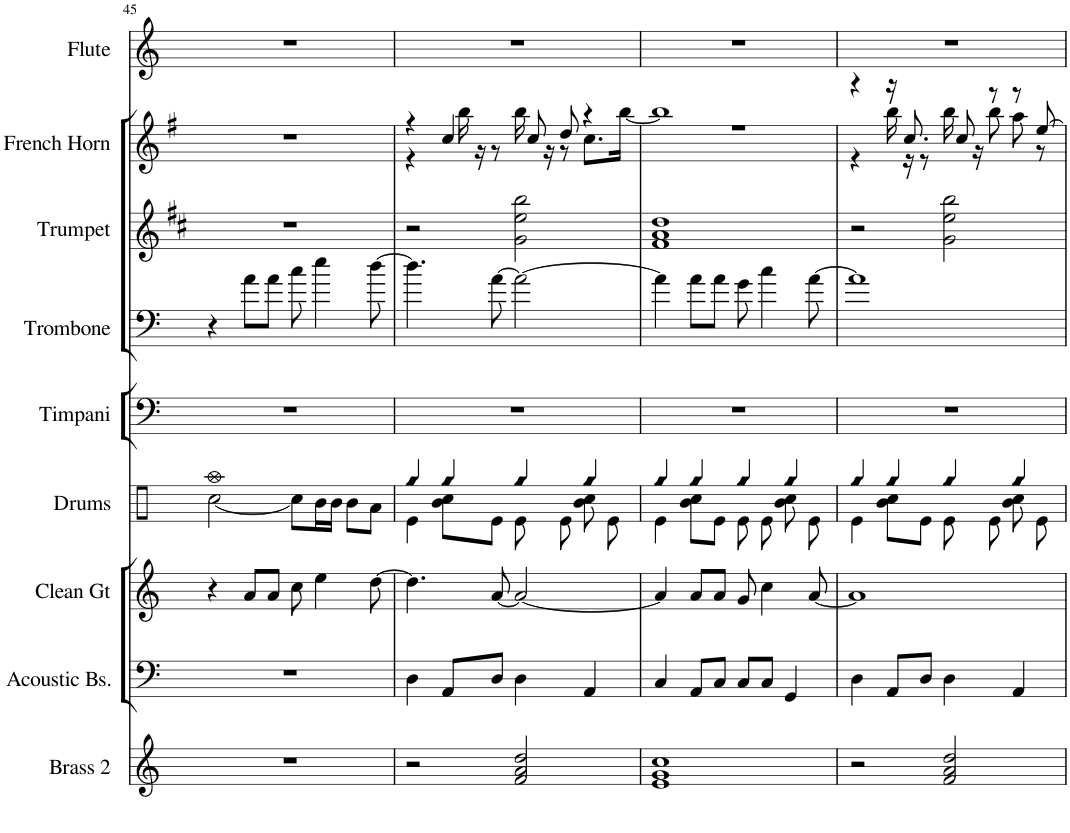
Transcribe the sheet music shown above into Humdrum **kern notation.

**kern	**kern	**kern	**kern	**kern	**kern	**kern	**kern	**kern
*part9	*part8	*part7	*part6	*part5	*part4	*part3	*part2	*part1
*staff9	*staff8	*staff7	*staff6	*staff5	*staff4	*staff3	*staff2	*staff1
*I"Brass 2	*I"Acoustic Bs.	*I"Clean Gt	*I"Drums	*I"Timpani	*I"Trombone	*I"Trumpet	*I"French Horn	*I"Flute
*I'Brass 2	*I'Acoustic Bs.	*I'Clean Gt	*I'Drums	*I'Timpani	*I'Trombone	*I'Trumpet	*I'French Horn	*I'Flute
!!LO:PB:g=z
*clefG2	*clefF4	*clefG2	*clefX	*clefF4	*clefF4	*clefG2	*clefG2	*clefG2
*	*	*	*	*	*	*Trd1c2	*Trd4c7	*
*k[]	*k[]	*k[]	*k[]	*k[]	*k[]	*k[f#c#]	*k[f#]	*k[]
*M4/4	*M4/4	*M4/4	*M4/4	*M4/4	*M4/4	*M4/4	*M4/4	*M4/4
=45	=45	=45	=45	=45	=45	=45	=45	=45
*	*	*	*^	*	*	*	*	*
1r	1r	4r	1aa	[2cc\	1r	4r	1r	1r	1r
.	.	8a/L	.	.	.	8a\L	.	.	.
.	.	8a/J	.	.	.	8a\J	.	.	.
.	.	8cc\	.	8cc\L]	.	8cc\	.	.	.
.	.	4ee\	.	16b\L	.	4ee\	.	.	.
.	.	.	.	16b\JJ	.	.	.	.	.
.	.	.	.	8b\L	.	.	.	.	.
.	.	[8dd\	.	8a\J	.	[8dd\	.	.	.
=46	=46	=46	=46	=46	=46	=46	=46	=46	=46
!	!	!	!LO:N:head=diamond	!	!	!	!	!	!
*	*	*	*	*	*	*	*	*^	*
2r	4D\	4.dd\]	4gg/	4e\	1r	4.dd\]	2r	4r	4r	1r
!	!	!	!LO:N:head=diamond	!	!	!	!	!	!	!
.	8AA/L	.	4gg/	8b\ 8cc\L	.	.	.	4cc/	16bb\	.
.	.	.	.	.	.	.	.	.	16r	.
.	8D/J	[8a/	.	8e\J	.	[8a\	.	.	8r	.
!	!	!	!LO:N:head=diamond	!	!	!	!	!	!	!
2f/ 2a/ 2dd/	4D\	2a/_	4gg/	8e\	.	2a\_	2g\ 2ee\ 2bb\	8cc/	16bb\	.
.	.	.	.	.	.	.	.	.	16r	.
.	.	.	.	8e\	.	.	.	8dd/	8r	.
!	!	!	!LO:N:head=diamond	!	!	!	!	!	!	!
.	4AA/	.	4gg/	8b\ 8cc\	.	.	.	4r	8.cc\L	.
.	.	.	.	8e\	.	.	.	.	.	.
.	.	.	.	.	.	.	.	.	[16bb\Jk	.
=47	=47	=47	=47	=47	=47	=47	=47	=47	=47	=47
!	!	!	!LO:N:head=diamond	!	!	!	!	!	!	!
1e 1g 1cc	4C/	4a/]	4gg/	4e\	1r	4a\]	1f# 1a 1dd	1r	1bb]	1r
!	!	!	!LO:N:head=diamond	!	!	!	!	!	!	!
.	8AA/L	8a/L	4gg/	8b\ 8cc\L	.	8a\L	.	.	.	.
.	8C/J	8a/J	.	8e\J	.	8a\J	.	.	.	.
!	!	!	!LO:N:head=diamond	!	!	!	!	!	!	!
.	8C/L	8g/	4gg/	8e\	.	8g\	.	.	.	.
.	8C/J	4cc\	.	8e\	.	4cc\	.	.	.	.
!	!	!	!LO:N:head=diamond	!	!	!	!	!	!	!
.	4GG/	.	4gg/	8b\ 8cc\	.	.	.	.	.	.
.	.	[8a/	.	8e\	.	[8a\	.	.	.	.
=48	=48	=48	=48	=48	=48	=48	=48	=48	=48	=48
!	!	!	!LO:N:head=diamond	!	!	!	!	!	!	!
2r	4D\	1a]	4gg/	4e\	1r	1a]	2r	4r	4r	1r
!	!	!	!LO:N:head=diamond	!	!	!	!	!	!	!
.	8AA/L	.	4gg/	8b\ 8cc\L	.	.	.	16r	16bb\	.
.	.	.	.	.	.	.	.	8.cc/	16r	.
.	8D/J	.	.	8e\J	.	.	.	.	8r	.
!	!	!	!LO:N:head=diamond	!	!	!	!	!	!	!
2f/ 2a/ 2dd/	4D\	.	4gg/	8e\	.	.	2g\ 2ee\ 2bb\	8cc/	16bb\	.
.	.	.	.	.	.	.	.	.	16r	.
.	.	.	.	8e\	.	.	.	8r	8bb\	.
!	!	!	!LO:N:head=diamond	!	!	!	!	!	!	!
.	4AA/	.	4gg/	8b\ 8cc\	.	.	.	8r	8aa\	.
.	.	.	.	8e\	.	.	.	[8ee/	8r	.
*	*	*	*v	*v	*	*	*	*v	*v	*
=	=	=	=	=	=	=	=	=
*-	*-	*-	*-	*-	*-	*-	*-	*-
